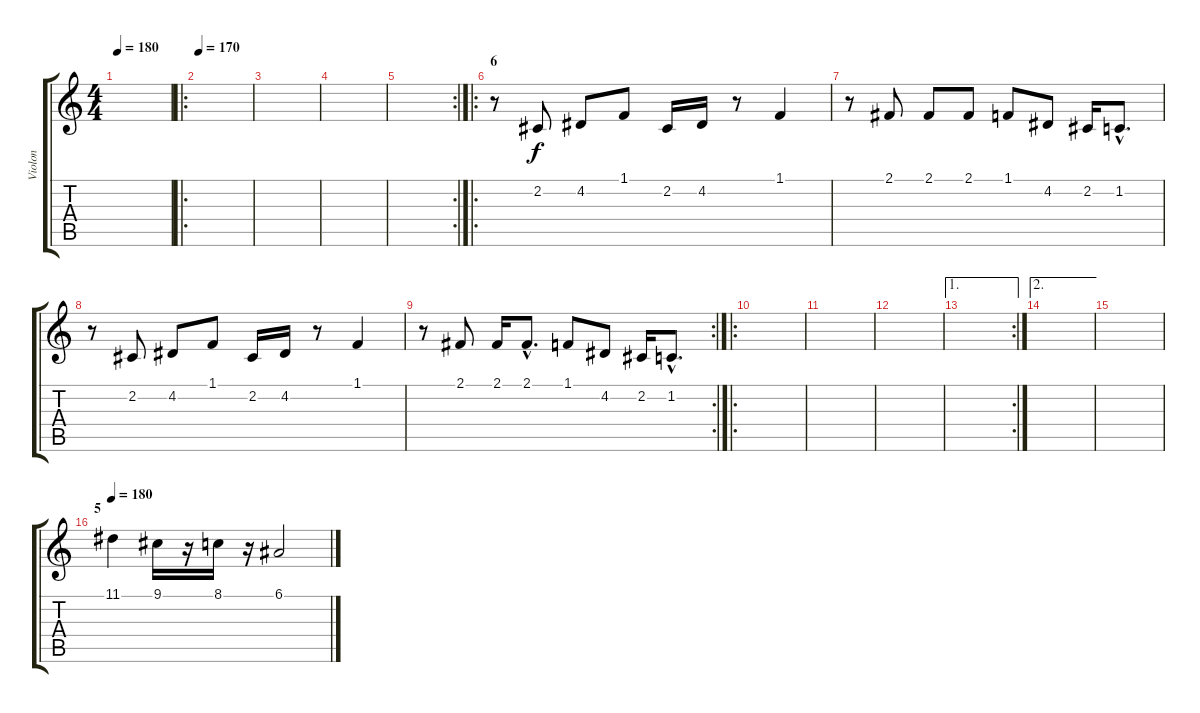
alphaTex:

\track ("Violon" "Violon") {instrument violin}
\staff {score tabs}
\tuning (E4 B3 G3 D3 A2 E2) {hide}
\ts (4 4)
\tempo 180
\clef g2
\ks c
|
\ro
\tempo 170
|
|
|
\rc 2
|
\ro
\section ("" "6")
r.8 2.2.8 4.2.8 1.1.8 2.2.16 4.2.16 r.8 1.1.4 |
r.8 2.1.8 2.1.8 2.1.8 1.1.8 4.2.8 2.2.16 1.2{hac}.8{d} |
r.8 2.2.8 4.2.8 1.1.8 2.2.16 4.2.16 r.8 1.1.4 |
\rc 2
r.8 2.1.8 2.1.16 2.1{hac}.8{d} 1.1.8 4.2.8 2.2.16 1.2{hac}.8{d} |
\ro
|
|
|
\ae 1
\rc 2
|
\ae 2
|
|
\section ("" "5")
\tempo 180
11.1.4 9.1.16 r.16 8.1.16 r.16 6.1.2
